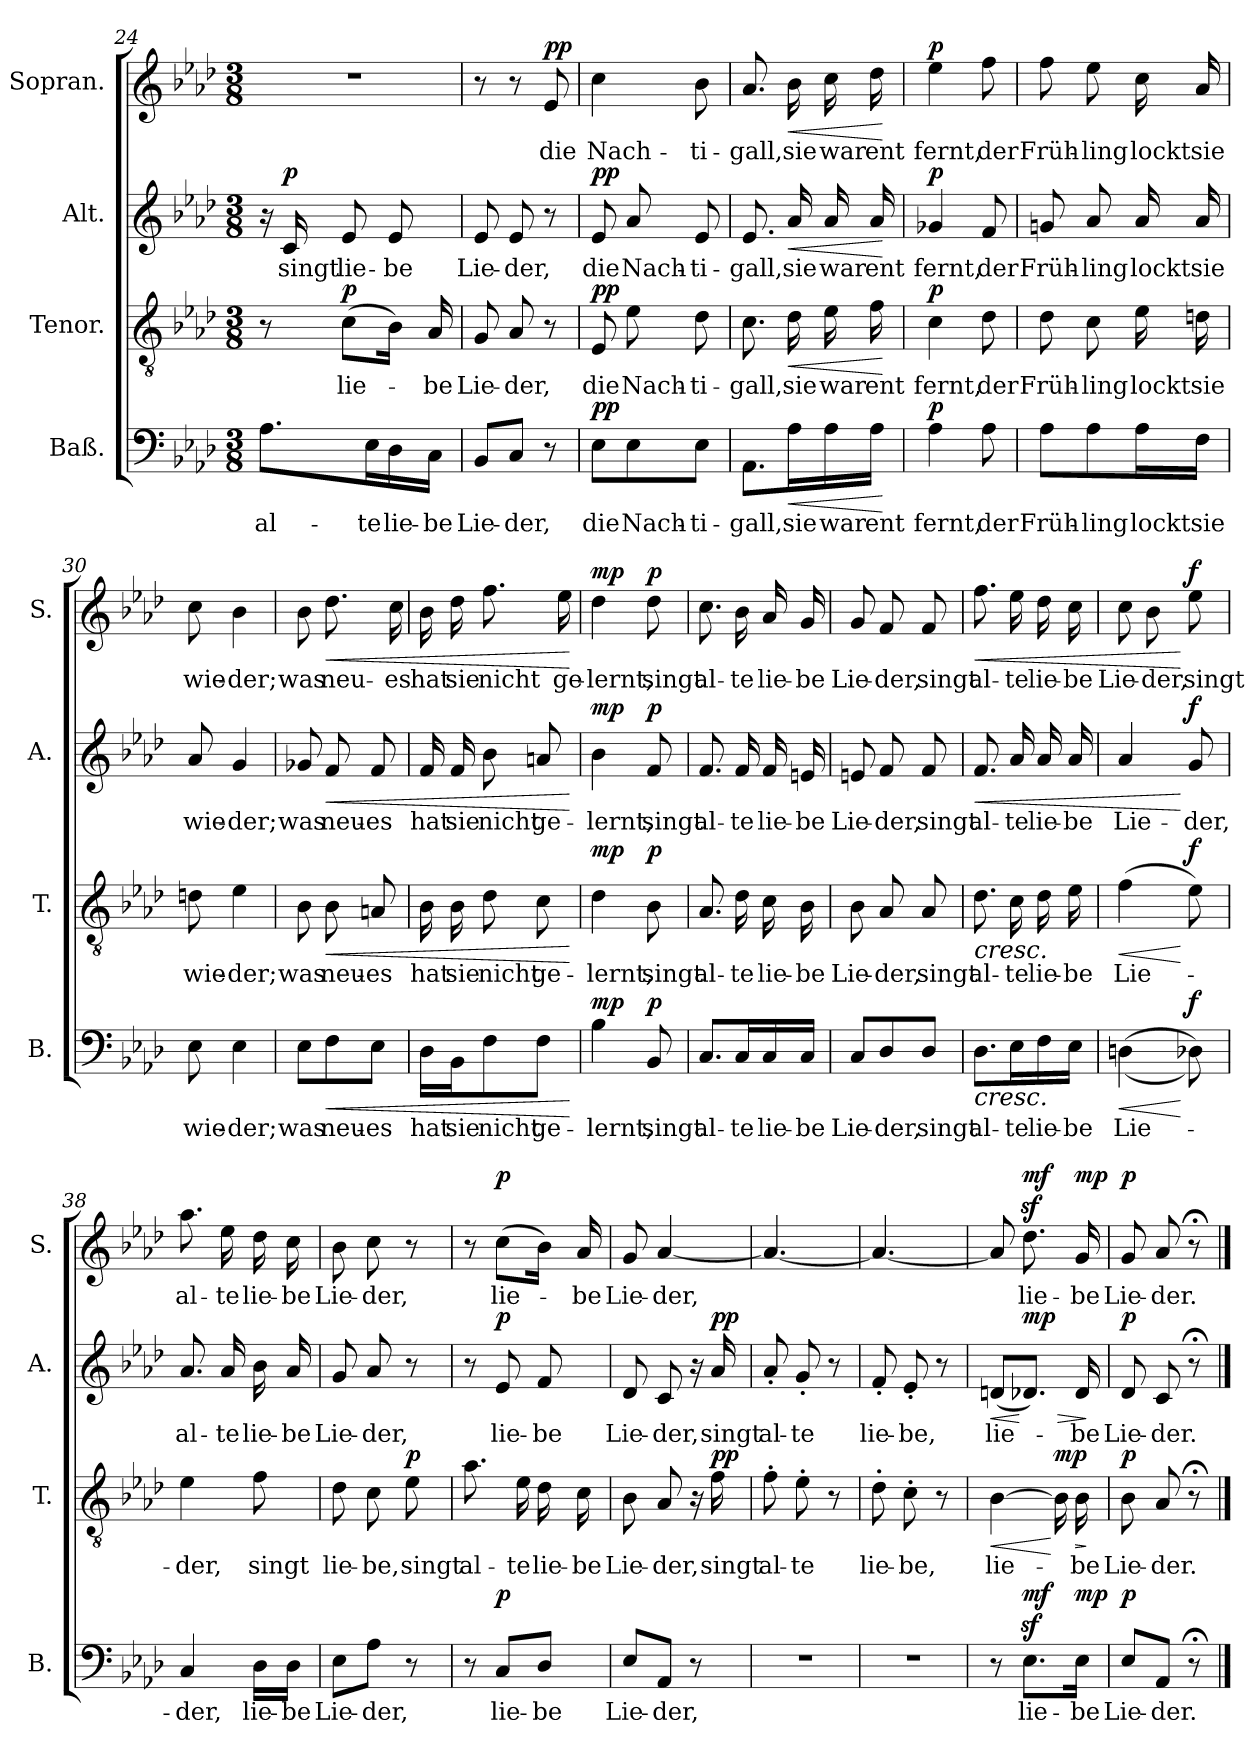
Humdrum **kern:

**kern	**text	**dynam	**kern	**text	**dynam	**kern	**text	**dynam	**kern	**text	**dynam
*part4	*part4	*part4	*part3	*part3	*part3	*part2	*part2	*part2	*part1	*part1	*part1
*staff4	*staff4	*staff4	*staff3	*staff3	*staff3	*staff2	*staff2	*staff2	*staff1	*staff1	*staff1
*I"Baß.	*	*	*I"Tenor.	*	*	*I"Alt.	*	*	*I"Sopran.	*	*
*I'B.	*	*	*I'T.	*	*	*I'A.	*	*	*I'S.	*	*
*clefF4	*	*	*clefGv2	*	*	*clefG2	*	*	*clefG2	*	*
*k[b-e-a-d-]	*	*	*k[b-e-a-d-]	*	*	*k[b-e-a-d-]	*	*	*k[b-e-a-d-]	*	*
*M3/8	*	*	*M3/8	*	*	*M3/8	*	*	*M3/8	*	*
=24	=24	=24	=24	=24	=24	=24	=24	=24	=24	=24	=24
!	!LO:LY:b	!	!	!	!	!	!	!	!	!	!
8.A-\L	al-	.	8r	.	.	16r	.	.	4.r	.	.
!	!	!	!	!	!	!	!LO:LY:b	!LO:DY:a	!	!	!
.	.	.	.	.	.	16c/	singt	p	.	.	.
!	!	!	!	!LO:LY:b	!LO:DY:a	!	!LO:LY:b	!	!	!	!
.	.	.	(8c\L	lie-	p	8e-/	lie-	.	.	.	.
!	!LO:LY:b	!	!	!	!	!	!	!	!	!	!
16E-\L	-te	.	.	.	.	.	.	.	.	.	.
!	!LO:LY:b	!	!	!	!	!	!LO:LY:b	!	!	!	!
16D-\	lie-	.	16B-\Jk)	.	.	8e-/	-be	.	.	.	.
!	!LO:LY:b	!	!	!LO:LY:b	!	!	!	!	!	!	!
16C\JJ	-be	.	16A-/	-be	.	.	.	.	.	.	.
=25	=25	=25	=25	=25	=25	=25	=25	=25	=25	=25	=25
!	!LO:LY:b	!	!	!LO:LY:b	!	!	!LO:LY:b	!	!	!	!
8BB-/L	Lie-	.	8G/	Lie-	.	8e-/	Lie-	.	8r	.	.
!	!LO:LY:b	!	!	!LO:LY:b	!	!	!LO:LY:b	!	!	!	!
8C/J	-der,	.	8A-/	-der,	.	8e-/	-der,	.	8r	.	.
*	*	*	*	*	*	*	*	*	*MM40	*	*
!	!	!	!	!	!	!	!	!	!	!LO:LY:b	!LO:DY:a
8r	.	.	8r	.	.	8r	.	.	8e-/	die	pp
=26	=26	=26	=26	=26	=26	=26	=26	=26	=26	=26	=26
!	!LO:LY:b	!LO:DY:a	!	!LO:LY:b	!LO:DY:a	!	!LO:LY:b	!LO:DY:a	!	!LO:LY:b	!
8E-\L	die	pp	8E-/	die	pp	8e-/	die	pp	4cc\	Nach-	.
!	!LO:LY:b	!	!	!LO:LY:b	!	!	!LO:LY:b	!	!	!	!
8E-\	Nach-	.	8e-\	Nach-	.	8a-/	Nach-	.	.	.	.
!	!LO:LY:b	!	!	!LO:LY:b	!	!	!LO:LY:b	!	!	!LO:LY:b	!
8E-\J	-ti-	.	8d-\	-ti-	.	8e-/	-ti-	.	8b-\	-ti-	.
=27	=27	=27	=27	=27	=27	=27	=27	=27	=27	=27	=27
!	!LO:LY:b	!	!	!LO:LY:b	!	!	!LO:LY:b	!	!	!LO:LY:b	!
8.AA-\L	-gall,	.	8.c\	-gall,	.	8.e-/	-gall,	.	8.a-/	-gall,	.
!	!LO:LY:b	!LO:HP:b	!	!LO:LY:b	!LO:HP:b	!	!LO:LY:b	!LO:HP:b	!	!LO:LY:b	!LO:HP:b
16A-\L	sie	<	16d-\	sie	<	16a-/	sie	<	16b-\	sie	<
!	!LO:LY:b	!	!	!LO:LY:b	!	!	!LO:LY:b	!	!	!LO:LY:b	!
16A-\	war	.	16e-\	war	.	16a-/	war	.	16cc\	war	.
!	!LO:LY:b	!	!	!LO:LY:b	!	!	!LO:LY:b	!	!	!LO:LY:b	!
16A-\JJ	ent	.	16f\	ent	.	16a-/	ent	.	16dd-\	ent	.
.	.	[	.	.	[	.	.	[	.	.	[
=28	=28	=28	=28	=28	=28	=28	=28	=28	=28	=28	=28
!	!LO:LY:b	!LO:DY:a	!	!LO:LY:b	!LO:DY:a	!	!LO:LY:b	!LO:DY:a	!	!LO:LY:b	!LO:DY:a
4A-\	fernt,	p	4c\	fernt,	p	4g-X/	fernt,	p	4ee-\	fernt,	p
!	!LO:LY:b	!	!	!LO:LY:b	!	!	!LO:LY:b	!	!	!LO:LY:b	!
8A-\	der	.	8d-\	der	.	8f/	der	.	8ff\	der	.
!!LO:LB:g=z
=29	=29	=29	=29	=29	=29	=29	=29	=29	=29	=29	=29
!	!LO:LY:b	!	!	!LO:LY:b	!	!	!LO:LY:b	!	!	!LO:LY:b	!
8A-\L	Früh-	.	8d-\	Früh-	.	8gn/	Früh-	.	8ff\	Früh-	.
!	!LO:LY:b	!	!	!LO:LY:b	!	!	!LO:LY:b	!	!	!LO:LY:b	!
8A-\	-ling	.	8c\	-ling	.	8a-/	-ling	.	8ee-\	-ling	.
!	!LO:LY:b	!	!	!LO:LY:b	!	!	!LO:LY:b	!	!	!LO:LY:b	!
16A-\L	lockt	.	16e-\	lockt	.	16a-/	lockt	.	16cc\	lockt	.
!	!LO:LY:b	!	!	!LO:LY:b	!	!	!LO:LY:b	!	!	!LO:LY:b	!
16F\JJ	sie	.	16dn\	sie	.	16a-/	sie	.	16a-/	sie	.
=30	=30	=30	=30	=30	=30	=30	=30	=30	=30	=30	=30
!	!LO:LY:b	!	!	!LO:LY:b	!	!	!LO:LY:b	!	!	!LO:LY:b	!
8E-\	wie-	.	8dn\	wie-	.	8a-/	wie-	.	8cc\	wie-	.
!	!LO:LY:b	!	!	!LO:LY:b	!	!	!LO:LY:b	!	!	!LO:LY:b	!
4E-\	-der;	.	4e-\	-der;	.	4g/	-der;	.	4b-\	-der;	.
=31	=31	=31	=31	=31	=31	=31	=31	=31	=31	=31	=31
!	!LO:LY:b	!	!	!LO:LY:b	!	!	!LO:LY:b	!	!	!LO:LY:b	!
8E-\L	was	.	8B-\	was	.	8g-X/	was	.	8b-\	was	.
!	!LO:LY:b	!LO:HP:b	!	!LO:LY:b	!LO:HP:b	!	!LO:LY:b	!LO:HP:b	!	!LO:LY:b	!LO:HP:b
8F\	neu-	<	8B-\	neu-	<	8f/	neu-	<	8.dd-\	neu-	<
!	!LO:LY:b	!	!	!LO:LY:b	!	!	!LO:LY:b	!	!	!	!
8E-\J	-es	.	8An/	-es	.	8f/	-es	.	.	.	.
!	!	!	!	!	!	!	!	!	!	!LO:LY:b	!
.	.	.	.	.	.	.	.	.	16cc\	-es	.
=32	=32	=32	=32	=32	=32	=32	=32	=32	=32	=32	=32
!	!LO:LY:b	!	!	!LO:LY:b	!	!	!LO:LY:b	!	!	!LO:LY:b	!
16D-\LL	hat	.	16B-\	hat	.	16f/	hat	.	16b-\	hat	.
!	!LO:LY:b	!	!	!LO:LY:b	!	!	!LO:LY:b	!	!	!LO:LY:b	!
16BB-\J	sie	.	16B-\	sie	.	16f/	sie	.	16dd-\	sie	.
!	!LO:LY:b	!	!	!LO:LY:b	!	!	!LO:LY:b	!	!	!LO:LY:b	!
8F\	nicht	.	8d-i\	nicht	.	8b-\	nicht	.	8.ff\	nicht	.
!	!LO:LY:b	!	!	!LO:LY:b	!	!	!LO:LY:b	!	!	!	!
8F\J	ge-	.	8c\	ge-	.	8an/	ge-	.	.	.	.
!	!	!	!	!	!	!	!	!	!	!LO:LY:b	!
.	.	.	.	.	.	.	.	.	16ee-\	ge-	.
.	.	[	.	.	[	.	.	[	.	.	[
=33	=33	=33	=33	=33	=33	=33	=33	=33	=33	=33	=33
!	!LO:LY:b	!LO:DY:a	!	!LO:LY:b	!LO:DY:a	!	!LO:LY:b	!LO:DY:a	!	!LO:LY:b	!LO:DY:a
4B-\	-lernt,	mp	4d-\	-lernt,	mp	4b-\	-lernt,	mp	4dd-\	-lernt,	mp
!	!LO:LY:b	!LO:DY:a	!	!LO:LY:b	!LO:DY:a	!	!LO:LY:b	!LO:DY:a	!	!LO:LY:b	!LO:DY:a
8BB-/	singt	p	8B-\	singt	p	8f/	singt	p	8dd-\	singt	p
=34	=34	=34	=34	=34	=34	=34	=34	=34	=34	=34	=34
!	!LO:LY:b	!	!	!LO:LY:b	!	!	!LO:LY:b	!	!	!LO:LY:b	!
8.C/L	al-	.	8.A-/	al-	.	8.f/	al-	.	8.cc\	al-	.
!	!LO:LY:b	!	!	!LO:LY:b	!	!	!LO:LY:b	!	!	!LO:LY:b	!
16C/L	-te	.	16d-\	-te	.	16f/	-te	.	16b-\	-te	.
!	!LO:LY:b	!	!	!LO:LY:b	!	!	!LO:LY:b	!	!	!LO:LY:b	!
16C/	lie-	.	16c\	lie-	.	16f/	lie-	.	16a-/	lie-	.
!	!LO:LY:b	!	!	!LO:LY:b	!	!	!LO:LY:b	!	!	!LO:LY:b	!
16C/JJ	-be	.	16B-\	-be	.	16en/	-be	.	16g/	-be	.
!!LO:PB:g=z
=35	=35	=35	=35	=35	=35	=35	=35	=35	=35	=35	=35
!	!LO:LY:b	!	!	!LO:LY:b	!	!	!LO:LY:b	!	!	!LO:LY:b	!
8C/L	Lie-	.	8B-\	Lie-	.	8en/	Lie-	.	8g/	Lie-	.
!	!LO:LY:b	!	!	!LO:LY:b	!	!	!LO:LY:b	!	!	!LO:LY:b	!
8D-/	-der,	.	8A-/	-der,	.	8f/	-der,	.	8f/	-der,	.
!	!LO:LY:b	!	!	!LO:LY:b	!	!	!LO:LY:b	!	!	!LO:LY:b	!
8D-/J	singt	.	8A-/	singt	.	8f/	singt	.	8f/	singt	.
=36	=36	=36	=36	=36	=36	=36	=36	=36	=36	=36	=36
!	!LO:LY:b	!LO:HP:b	!	!LO:LY:b	!LO:HP:b	!	!LO:LY:b	!LO:HP:b	!	!LO:LY:b	!LO:HP:b
8.D-\L	al-	<	8.d-\	al-	<	8.f/	al-	<	8.ff\	al-	<
!	!LO:LY:b	!	!	!LO:LY:b	!	!	!LO:LY:b	!	!	!LO:LY:b	!
16E-\L	-te	.	16c\	-te	.	16a-/	-te	.	16ee-\	-te	.
!	!LO:LY:b	!	!	!LO:LY:b	!	!	!LO:LY:b	!	!	!LO:LY:b	!
16F\	lie-	.	16d-\	lie-	.	16a-/	lie-	.	16dd-\	lie-	.
!	!LO:LY:b	!	!	!LO:LY:b	!	!	!LO:LY:b	!	!	!LO:LY:b	!
16E-\JJ	-be	.	16e-\	-be	.	16a-/	-be	.	16cc\	-be	.
=37	=37	=37	=37	=37	=37	=37	=37	=37	=37	=37	=37
!	!LO:LY:b	!LO:HP:b	!	!LO:LY:b	!LO:HP:b	!	!LO:LY:b	!	!	!LO:LY:b	!
((4Dn\	Lie-	<	(4f\	Lie-	<	4a-/	Lie-	.	8cc\	Lie-	.
!	!	!	!	!	!	!	!	!	!	!LO:LY:b	!
.	.	.	.	.	.	.	.	.	8b-\	-der,	.
!	!	!LO:DY:n=1:a	!	!	!LO:DY:n=1:a	!	!LO:LY:b	!LO:DY:n=1:a	!	!LO:LY:b	!LO:DY:n=1:a
8D-X\))	.	[ [ f	8e-\)	.	[ [ f	8g/	-der,	[ f	8ee-\	singt	[ f
=38	=38	=38	=38	=38	=38	=38	=38	=38	=38	=38	=38
!	!LO:LY:b	!	!	!LO:LY:b	!	!	!LO:LY:b	!	!	!LO:LY:b	!
4C/	-der,	.	4e-\	-der,	.	8.a-/	al-	.	8.aa-\	al-	.
!	!	!	!	!	!	!	!LO:LY:b	!	!	!LO:LY:b	!
.	.	.	.	.	.	16a-/	-te	.	16ee-\	-te	.
!	!LO:LY:b	!	!	!LO:LY:b	!	!	!LO:LY:b	!	!	!LO:LY:b	!
16D-\LL	lie-	.	8f\	singt	.	16b-\	lie-	.	16dd-\	lie-	.
!	!LO:LY:b	!	!	!	!	!	!LO:LY:b	!	!	!LO:LY:b	!
16D-\JJ	-be	.	.	.	.	16a-/	-be	.	16cc\	-be	.
=39	=39	=39	=39	=39	=39	=39	=39	=39	=39	=39	=39
!	!LO:LY:b	!	!	!LO:LY:b	!	!	!LO:LY:b	!	!	!LO:LY:b	!
8E-\L	Lie-	.	8d-\	lie-	.	8g/	Lie-	.	8b-\	Lie-	.
!	!LO:LY:b	!	!	!LO:LY:b	!	!	!LO:LY:b	!	!	!LO:LY:b	!
8A-\J	-der,	.	8c\	-be,	.	8a-/	-der,	.	8cc\	-der,	.
!	!	!	!	!LO:LY:b	!LO:DY:a	!	!	!	!	!	!
8r	.	.	8e-\	singt	p	8r	.	.	8r	.	.
=40	=40	=40	=40	=40	=40	=40	=40	=40	=40	=40	=40
!	!	!	!	!LO:LY:b	!	!	!	!	!	!	!
8r	.	.	8.a-\	al-	.	8r	.	.	8r	.	.
!	!LO:LY:b	!LO:DY:a	!	!	!	!	!LO:LY:b	!LO:DY:a	!	!LO:LY:b	!LO:DY:a
8C/L	lie-	p	.	.	.	8e-/	lie-	p	(8cc\L	lie-	p
!	!	!	!	!LO:LY:b	!	!	!	!	!	!	!
.	.	.	16e-\	-te	.	.	.	.	.	.	.
!	!LO:LY:b	!	!	!LO:LY:b	!	!	!LO:LY:b	!	!	!	!
8D-/J	-be	.	16d-\	lie-	.	8f/	-be	.	16b-\Jk)	.	.
!	!	!	!	!LO:LY:b	!	!	!	!	!	!LO:LY:b	!
.	.	.	16c\	-be	.	.	.	.	16a-/	-be	.
!!LO:LB:g=z
=41	=41	=41	=41	=41	=41	=41	=41	=41	=41	=41	=41
!	!LO:LY:b	!	!	!LO:LY:b	!	!	!LO:LY:b	!	!	!LO:LY:b	!
8E-/L	Lie-	.	8B-\	Lie-	.	8d-/	Lie-	.	8g/	Lie-	.
!	!LO:LY:b	!	!	!LO:LY:b	!	!	!LO:LY:b	!	!	!LO:LY:b	!
8AA-/J	-der,	.	8A-/	-der,	.	8c/	-der,	.	[4a-/	-der,	.
8r	.	.	16r	.	.	16r	.	.	.	.	.
!	!	!	!	!LO:LY:b	!LO:DY:a	!	!LO:LY:b	!LO:DY:a	!	!	!
.	.	.	16f\	singt	pp	16a-/	singt	pp	.	.	.
=42	=42	=42	=42	=42	=42	=42	=42	=42	=42	=42	=42
!	!	!	!	!LO:LY:b	!	!	!LO:LY:b	!	!	!	!
4.r	.	.	8f'\	al-	.	8a-'/	al-	.	4.a-/_	.	.
!	!	!	!	!LO:LY:b	!	!	!LO:LY:b	!	!	!	!
.	.	.	8e-'\	-te	.	8g'/	-te	.	.	.	.
.	.	.	8r	.	.	8r	.	.	.	.	.
=43	=43	=43	=43	=43	=43	=43	=43	=43	=43	=43	=43
!	!	!	!	!LO:LY:b	!	!	!LO:LY:b	!	!	!	!
4.r	.	.	8d-'\	lie-	.	8f'/	lie-	.	4.a-/_	.	.
!	!	!	!	!LO:LY:b	!	!	!LO:LY:b	!	!	!	!
.	.	.	8c'\	-be,	.	8e-'/	-be,	.	.	.	.
.	.	.	8r	.	.	8r	.	.	.	.	.
=44	=44	=44	=44	=44	=44	=44	=44	=44	=44	=44	=44
!	!	!	!	!LO:LY:b	!LO:HP:b	!	!LO:LY:b	!LO:HP:b	!	!	!
8r	.	.	[4B-\	lie-	<	(8dn/L	lie-	<	8a-/]	.	.
*	*	*	*	*	*	*	*	*	*MM36	*	*
!	!LO:LY:b	!LO:DY:b	!	!	!	!	!	!LO:HP:n=1:b	!	!LO:LY:b	!
!	!	!	!	!	!	!	!	!LO:DY:n=1:b	!	!	!LO:DY:b
8.E-z>\L	lie-	mf	.	.	.	8.d-X/J)	.	[ > mp	8.dd-z>\	lie-	mf
!	!	!	!	!	!LO:DY:n=1:b	!	!	!	!	!	!
.	.	.	16B-\]	.	[ mp	.	.	.	.	.	.
*	*	*	*	*	*	*	*	*	*MM32	*	*
!	!LO:LY:b	!LO:DY:b	!	!LO:LY:b	!LO:HP:b	!	!LO:LY:b	!	!	!LO:LY:b	!LO:DY:b
16E-\Jk	-be	mp	16B-\	-be	>	16d-/	-be	.	16g/	-be	mp
.	.	.	.	.	]	.	.	]	.	.	.
=45	=45	=45	=45	=45	=45	=45	=45	=45	=45	=45	=45
*	*	*	*	*	*	*	*	*	*MM28	*	*
!	!LO:LY:b	!LO:DY:a	!	!LO:LY:b	!LO:DY:a	!	!LO:LY:b	!LO:DY:a	!	!LO:LY:b	!LO:DY:a
8E-/L	Lie-	p	8B-\	Lie-	p	8d-/	Lie-	p	8g/	Lie-	p
!	!LO:LY:b	!	!	!LO:LY:b	!	!	!LO:LY:b	!	!	!LO:LY:b	!
8AA-/J	-der.	.	8A-/	-der.	.	8c/	-der.	.	8a-/	-der.	.
8r;<	.	.	8r;<	.	.	8r;<	.	.	8r;<	.	.
==	==	==	==	==	==	==	==	==	==	==	==
*-	*-	*-	*-	*-	*-	*-	*-	*-	*-	*-	*-
